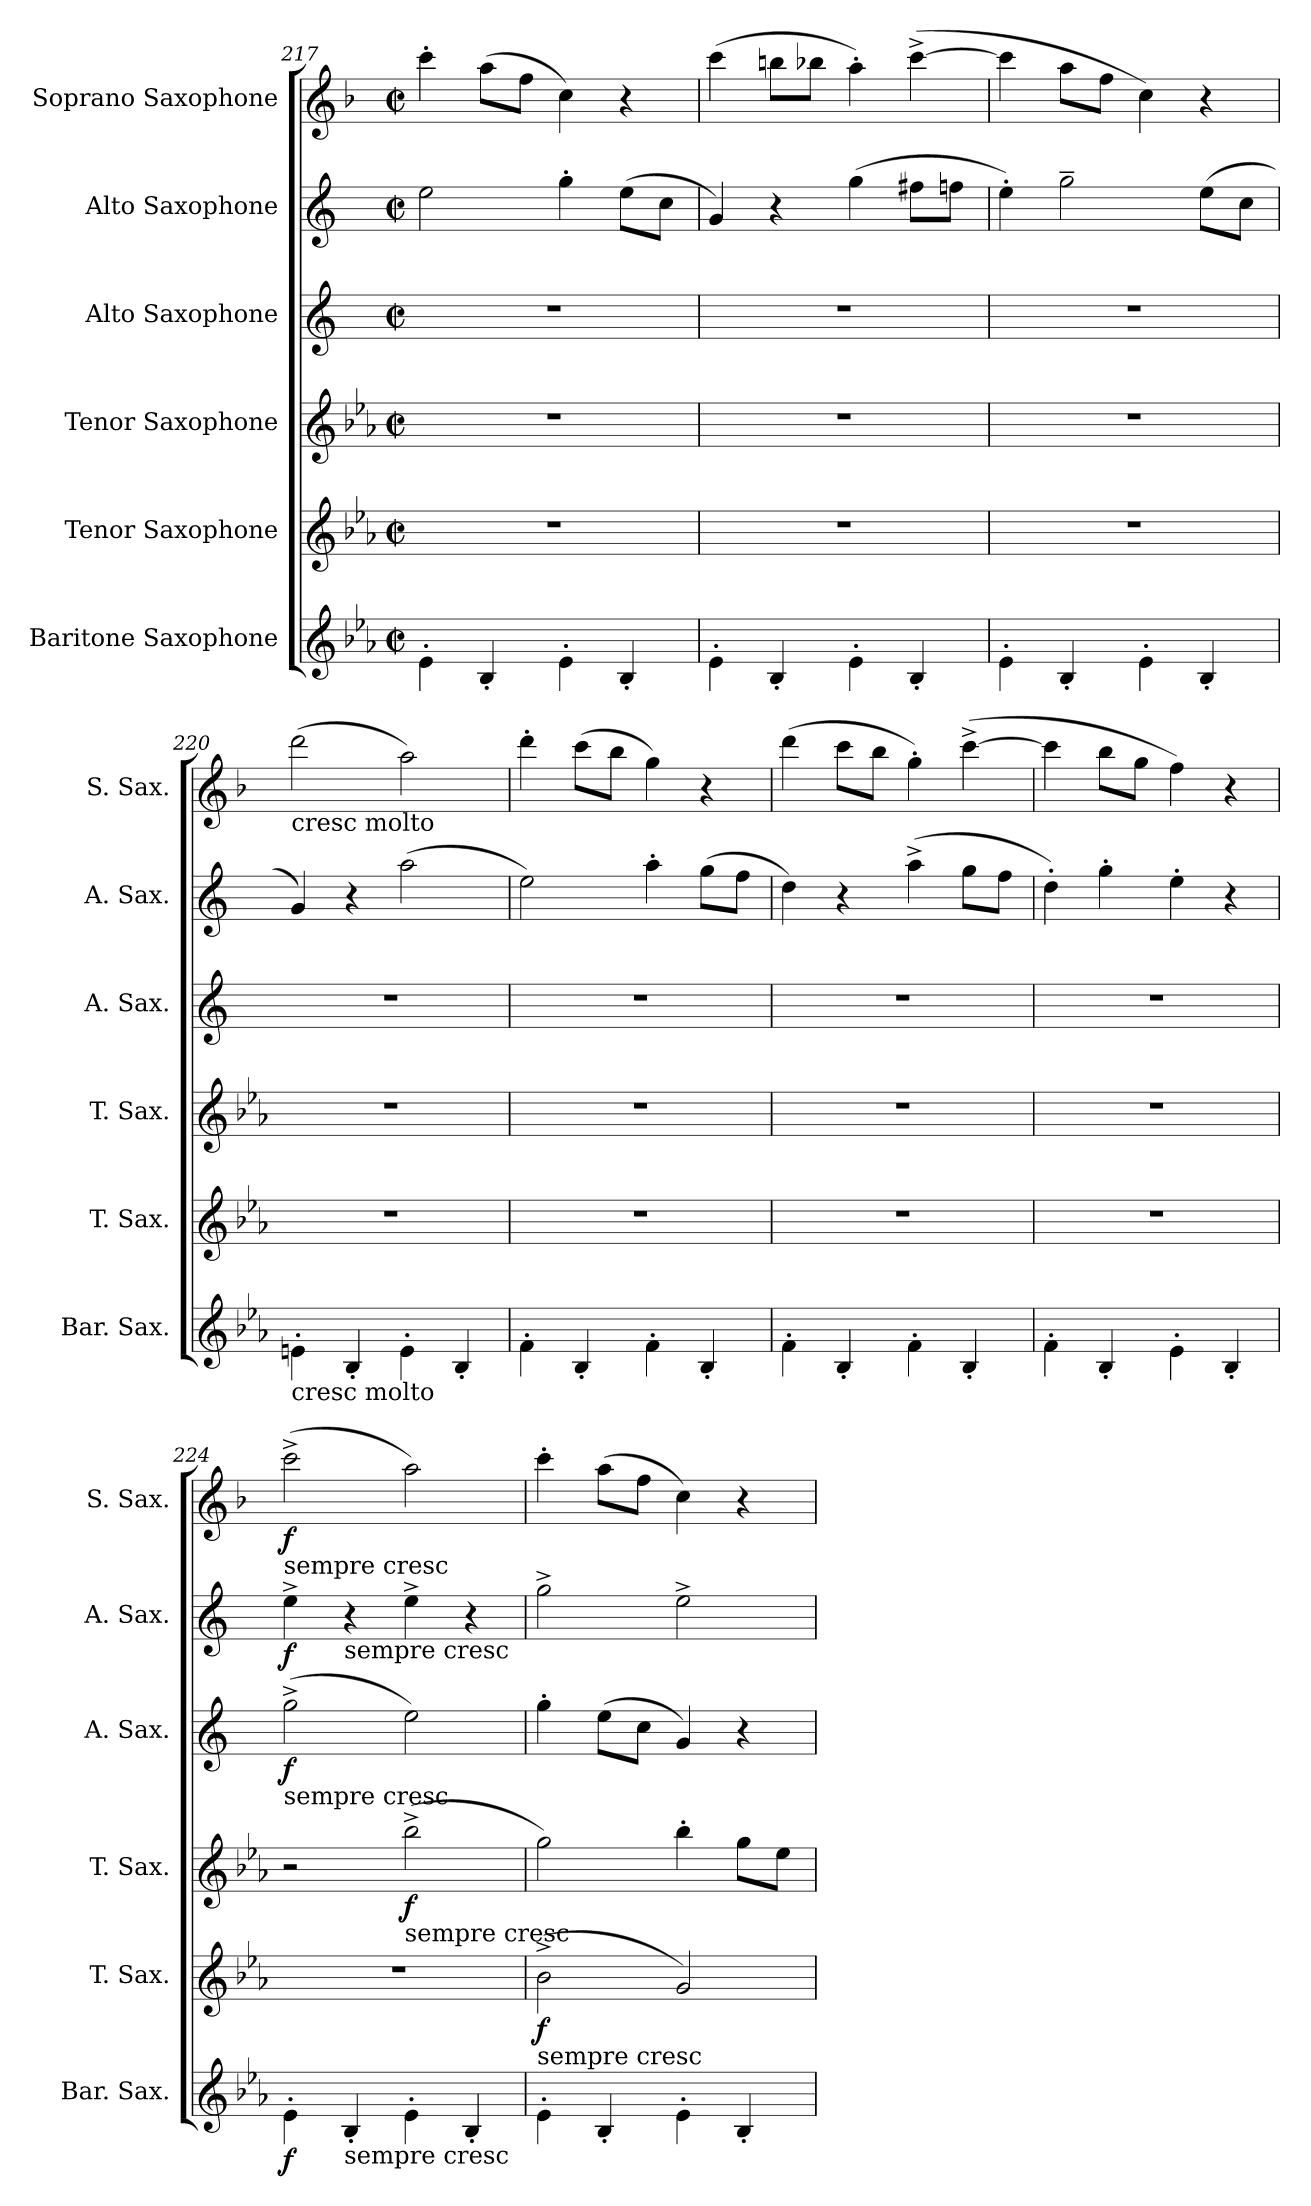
**kern	**dynam	**kern	**dynam	**kern	**dynam	**kern	**dynam	**kern	**dynam	**kern	**dynam
*part6	*part6	*part5	*part5	*part4	*part4	*part3	*part3	*part2	*part2	*part1	*part1
*staff6	*staff6	*staff5	*staff5	*staff4	*staff4	*staff3	*staff3	*staff2	*staff2	*staff1	*staff1
*I"Baritone Saxophone	*	*I"Tenor Saxophone	*	*I"Tenor Saxophone	*	*I"Alto Saxophone	*	*I"Alto Saxophone	*	*I"Soprano Saxophone	*
*I'Bar. Sax.	*	*I'T. Sax.	*	*I'T. Sax.	*	*I'A. Sax.	*	*I'A. Sax.	*	*I'S. Sax.	*
*clefG2	*	*clefG2	*	*clefG2	*	*clefG2	*	*clefG2	*	*clefG2	*
*ITrd12c21	*	*ITrd8c14	*	*ITrd8c14	*	*ITrd5c9	*	*ITrd5c9	*	*ITrd1c2	*
*k[b-e-a-]	*	*k[b-e-a-]	*	*k[b-e-a-]	*	*k[b-e-a-]	*	*k[b-e-a-]	*	*k[b-e-a-]	*
*M2/2	*	*M2/2	*	*M2/2	*	*M2/2	*	*M2/2	*	*M2/2	*
*met(c|)	*	*met(c|)	*	*met(c|)	*	*met(c|)	*	*met(c|)	*	*met(c|)	*
=217	=217	=217	=217	=217	=217	=217	=217	=217	=217	=217	=217
4E-'\	.	1r	.	1r	.	1r	.	2g\	.	4bb-'\	.
4BB-'/	.	.	.	.	.	.	.	.	.	(>8gg\L	.
.	.	.	.	.	.	.	.	.	.	8ee-\J	.
4E-'\	.	.	.	.	.	.	.	4b-'\	.	4b-\)	.
4BB-'/	.	.	.	.	.	.	.	(>8g\L	.	4r	.
.	.	.	.	.	.	.	.	8e-\J	.	.	.
=218	=218	=218	=218	=218	=218	=218	=218	=218	=218	=218	=218
4E-'\	.	1r	.	1r	.	1r	.	4B-/)	.	(>4bb-\	.
4BB-'/	.	.	.	.	.	.	.	4r	.	8aan\L	.
.	.	.	.	.	.	.	.	.	.	8aa-X\J	.
4E-'\	.	.	.	.	.	.	.	(>4b-\	.	4gg'\)	.
4BB-'/	.	.	.	.	.	.	.	8an\L	.	(>[4bb-^\	.
.	.	.	.	.	.	.	.	8a-X\J	.	.	.
=219	=219	=219	=219	=219	=219	=219	=219	=219	=219	=219	=219
4E-'\	.	1r	.	1r	.	1r	.	4g'\)	.	4bb-\]	.
4BB-'/	.	.	.	.	.	.	.	2b-~\	.	8gg\L	.
.	.	.	.	.	.	.	.	.	.	8ee-\J	.
4E-'\	.	.	.	.	.	.	.	.	.	4b-\)	.
4BB-'/	.	.	.	.	.	.	.	(>8g\L	.	4r	.
.	.	.	.	.	.	.	.	8e-\J	.	.	.
=220	=220	=220	=220	=220	=220	=220	=220	=220	=220	=220	=220
!	!	!	!	!	!	!	!	!	!	!LO:TX:b:t=cresc molto	!
!LO:TX:b:t=cresc molto	!	!	!	!	!	!	!	!	!	!	!
4En'\	.	1r	.	1r	.	1r	.	4B-/)	.	(>2ccc\	.
4BB-'/	.	.	.	.	.	.	.	4r	.	.	.
4E'\	.	.	.	.	.	.	.	(>2cc\	.	2gg\)	.
4BB-'/	.	.	.	.	.	.	.	.	.	.	.
!!LO:PB:g=z
=221	=221	=221	=221	=221	=221	=221	=221	=221	=221	=221	=221
4F'\	.	1r	.	1r	.	1r	.	2g\)	.	4ccc'\	.
4BB-'/	.	.	.	.	.	.	.	.	.	(>8bb-\L	.
.	.	.	.	.	.	.	.	.	.	8aa-\J	.
4F'\	.	.	.	.	.	.	.	4cc'\	.	4ff\)	.
4BB-'/	.	.	.	.	.	.	.	(>8b-\L	.	4r	.
.	.	.	.	.	.	.	.	8a-\J	.	.	.
=222	=222	=222	=222	=222	=222	=222	=222	=222	=222	=222	=222
4F'\	.	1r	.	1r	.	1r	.	4f\)	.	(>4ccc\	.
4BB-'/	.	.	.	.	.	.	.	4r	.	8bb-\L	.
.	.	.	.	.	.	.	.	.	.	8aa-\J	.
4F'\	.	.	.	.	.	.	.	(>4cc^\	.	4ff'\)	.
4BB-'/	.	.	.	.	.	.	.	8b-\L	.	(>[4bb-^\	.
.	.	.	.	.	.	.	.	8a-\J	.	.	.
=223	=223	=223	=223	=223	=223	=223	=223	=223	=223	=223	=223
4F'\	.	1r	.	1r	.	1r	.	4f'\)	.	4bb-\]	.
4BB-'/	.	.	.	.	.	.	.	4b-'\	.	8aa-\L	.
.	.	.	.	.	.	.	.	.	.	8ff\J	.
4E-'\	.	.	.	.	.	.	.	4g'\	.	4ee-\)	.
4BB-'/	.	.	.	.	.	.	.	4r	.	4r	.
=224	=224	=224	=224	=224	=224	=224	=224	=224	=224	=224	=224
!	!	!	!	!	!	!	!	!	!	!LO:TX:b:t=sempre cresc	!
!	!	!	!	!	!	!LO:TX:b:t=sempre cresc	!	!	!	!	!
!	!LO:DY:b	!	!	!	!	!	!LO:DY:b	!	!LO:DY:b	!	!LO:DY:b
4E-'\	f	1r	.	2r	.	(>2b-^\	f	4g^\	f	(>2bb-^\	f
!	!	!	!	!	!	!	!	!LO:TX:b:t=sempre cresc	!	!	!
!LO:TX:b:t=sempre cresc	!	!	!	!	!	!	!	!	!	!	!
4BB-'/	.	.	.	.	.	.	.	4r	.	.	.
!	!	!	!	!LO:TX:b:t=sempre cresc	!	!	!	!	!	!	!
!	!	!	!	!	!LO:DY:b	!	!	!	!	!	!
4E-'\	.	.	.	(>2b-^\	f	2g\)	.	4g^\	.	2gg\)	.
4BB-'/	.	.	.	.	.	.	.	4r	.	.	.
=225	=225	=225	=225	=225	=225	=225	=225	=225	=225	=225	=225
!	!	!LO:TX:b:t=sempre cresc	!	!	!	!	!	!	!	!	!
!	!	!	!LO:DY:b	!	!	!	!	!	!	!	!
4E-'\	.	(>2B-^\	f	2g\)	.	4b-'\	.	2b-^\	.	4bb-'\	.
4BB-'/	.	.	.	.	.	(>8g\L	.	.	.	(>8gg\L	.
.	.	.	.	.	.	8e-\J	.	.	.	8ee-\J	.
4E-'\	.	2G/)	.	4b-'\	.	4B-/)	.	2g^\	.	4b-\)	.
4BB-'/	.	.	.	8g\L	.	4r	.	.	.	4r	.
.	.	.	.	8e-\J	.	.	.	.	.	.	.
=	=	=	=	=	=	=	=	=	=	=	=
*-	*-	*-	*-	*-	*-	*-	*-	*-	*-	*-	*-
